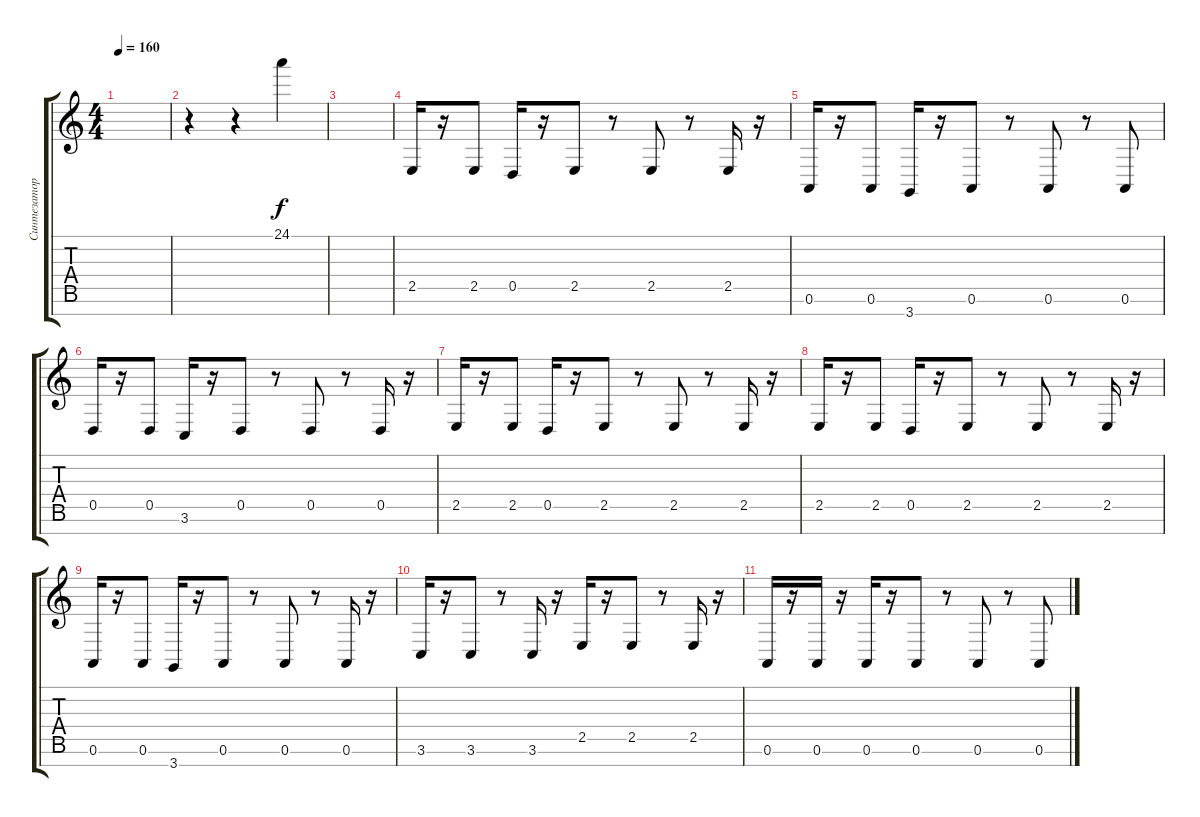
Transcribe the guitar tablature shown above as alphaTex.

\track ("Синтезатор (2)" "Синтезатор") {instrument lead1square}
\staff {score tabs}
\tuning (A4 E4 C4 G3 D3 A2 E2) {hide}
\ts (4 4)
\tempo 160
\clef g2
\ks c
|
r.4 r.4 24.1.4 |
|
2.5.16{volume 14 instrument distortionguitar} r.16 2.5.8 0.5.16 r.16 2.5.8 r.8 2.5.8 r.8 2.5.16 r.16 |
0.6.16{instrument overdrivenguitar} r.16 0.6.8 3.7.16 r.16 0.6.8 r.8 0.6.8 r.8 0.6.8 |
0.5.16{instrument distortionguitar} r.16 0.5.8 3.6.16 r.16 0.5.8 r.8 0.5.8 r.8 0.5.16 r.16 |
2.5.16 r.16 2.5.8 0.5.16 r.16 2.5.8 r.8 2.5.8 r.8 2.5.16 r.16 |
2.5.16 r.16 2.5.8 0.5.16 r.16 2.5.8 r.8 2.5.8 r.8 2.5.16 r.16 |
0.6.16{instrument overdrivenguitar} r.16 0.6.8 3.7.16 r.16 0.6.8 r.8 0.6.8 r.8 0.6.16 r.16 |
3.6.16{instrument distortionguitar} r.16 3.6.8 r.8 3.6.16 r.16 2.5.16 r.16 2.5.8 r.8 2.5.16 r.16 |
0.6.16{instrument overdrivenguitar} r.16 0.6.16 r.16 0.6.16 r.16 0.6.8 r.8 0.6.8 r.8 0.6.8
